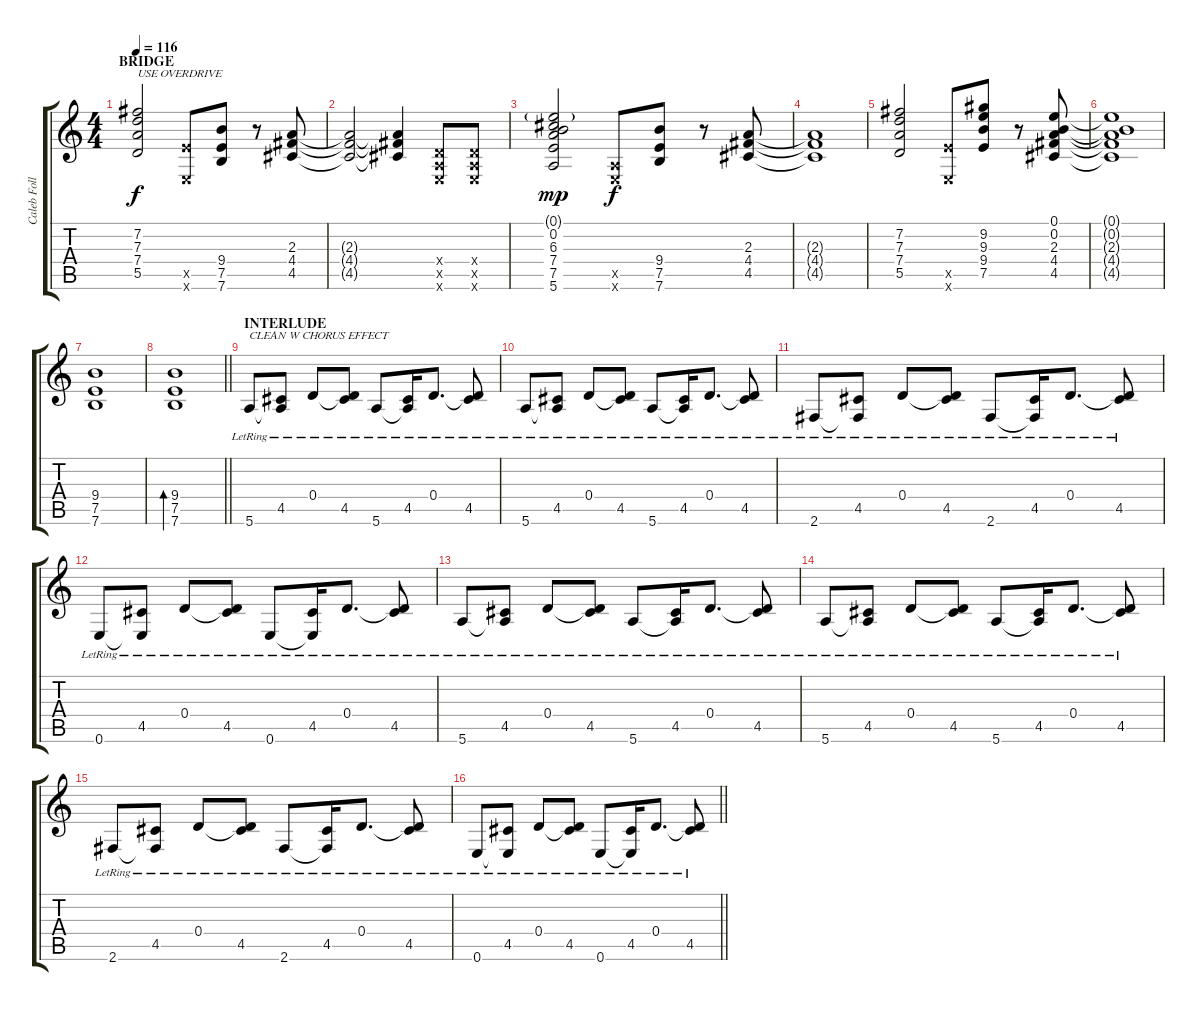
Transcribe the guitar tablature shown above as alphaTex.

\track ("Caleb Followill (rhythm)" "Caleb Foll") {instrument electricguitarclean}
\staff {score tabs}
\tuning (E4 B3 G3 D3 A2 E2) {hide}
\ts (4 4)
\section ("" "BRIDGE")
\tempo 116
\clef g2
\ks c
(7.2 7.3 7.4 5.5).2{txt "USE OVERDRIVE" dy f instrument overdrivenguitar} (7.5{x} 0.6{x}).8 (9.4 7.5 7.6).8 r.8 (2.3 4.4 4.5).8 |
(2.3{t} 4.4{t} 4.5{t}).2 (2.3{t} 4.4{t} 4.5{t}).4 (0.4{x} 0.5{x} 0.6{x}).8 (0.4{x} 0.5{x} 0.6{x}).8 |
(0.1{g} 0.2 6.3 7.4 7.5 5.6).2{dy mp} (0.5{x} 0.6{x}).8{dy f} (9.4 7.5 7.6).8 r.8 (2.3 4.4 4.5).8 |
(2.3{t} 4.4{t} 4.5{t}).1 |
(7.2 7.3 7.4 5.5).2{instrument overdrivenguitar} (7.5{x} 0.6{x}).8 (9.2 9.3 9.4 7.5).8 r.8 (0.1 0.2 2.3 4.4 4.5).8 |
(0.1{t} 0.2{t} 2.3{t} 4.4{t} 4.5{t}).1 |
(9.4 7.5 7.6).1 |
\barLineRight lightlight
(9.4 7.5 7.6).1{bd 120} |
\section ("" "INTERLUDE")
5.6{lr}.8{txt "CLEAN W CHORUS EFFECT" instrument electricguitarclean} (4.5{lr} 5.6{t}).8 0.4{lr}.8 (0.4{t} 4.5{lr}).8 5.6{lr}.8 (4.5{lr} 5.6{t}).16 0.4{lr}.8{d} (0.4{t} 4.5{lr}).8 |
5.6{lr}.8 (4.5{lr} 5.6{t}).8 0.4{lr}.8 (0.4{t} 4.5{lr}).8 5.6{lr}.8 (4.5{lr} 5.6{t}).16 0.4{lr}.8{d} (0.4{t} 4.5{lr}).8 |
2.6{lr}.8 (4.5{lr} 2.6{t}).8 0.4{lr}.8 (0.4{t} 4.5{lr}).8 2.6{lr}.8 (4.5{lr} 2.6{t}).16 0.4{lr}.8{d} (0.4{t} 4.5{lr}).8 |
0.6{lr}.8 (4.5{lr} 0.6{t}).8 0.4{lr}.8 (0.4{t} 4.5{lr}).8 0.6{lr}.8 (4.5{lr} 0.6{t}).16 0.4{lr}.8{d} (0.4{t} 4.5{lr}).8 |
5.6{lr}.8 (4.5{lr} 5.6{t}).8 0.4{lr}.8 (0.4{t} 4.5{lr}).8 5.6{lr}.8 (4.5{lr} 5.6{t}).16 0.4{lr}.8{d} (0.4{t} 4.5{lr}).8 |
5.6{lr}.8 (4.5{lr} 5.6{t}).8 0.4{lr}.8 (0.4{t} 4.5{lr}).8 5.6{lr}.8 (4.5{lr} 5.6{t}).16 0.4{lr}.8{d} (0.4{t} 4.5{lr}).8 |
2.6{lr}.8 (4.5{lr} 2.6{t}).8 0.4{lr}.8 (0.4{t} 4.5{lr}).8 2.6{lr}.8 (4.5{lr} 2.6{t}).16 0.4{lr}.8{d} (0.4{t} 4.5{lr}).8 |
\barLineRight lightlight
0.6{lr}.8 (4.5{lr} 0.6{t}).8 0.4{lr}.8 (0.4{t} 4.5{lr}).8 0.6{lr}.8 (4.5{lr} 0.6{t}).16 0.4{lr}.8{d} (0.4{t} 4.5{lr}).8
